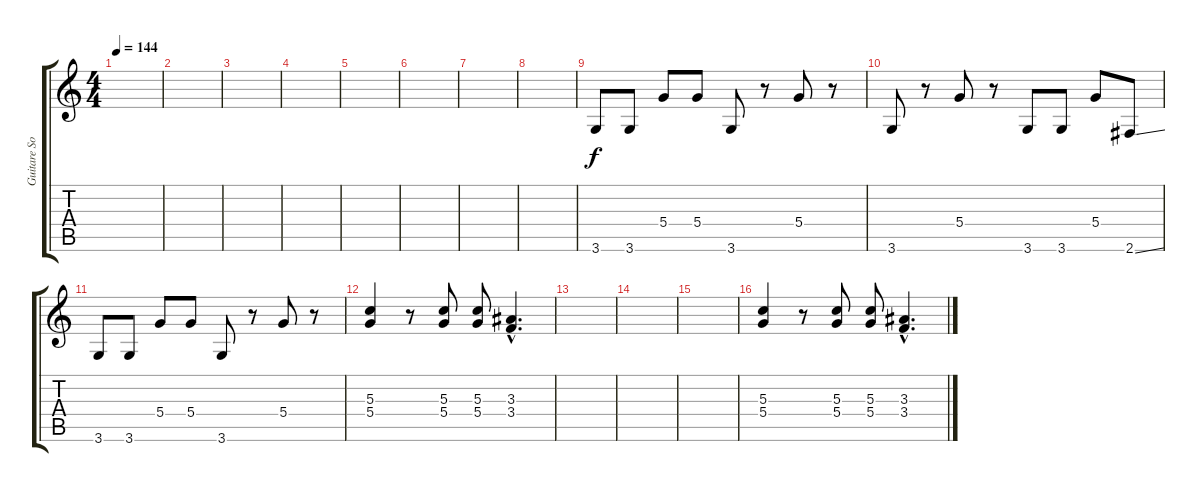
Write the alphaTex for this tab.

\track ("Guitare Solo" "Guitare So") {instrument overdrivenguitar}
\staff {score tabs}
\tuning (E4 B3 G3 D3 A2 E2) {hide}
\ts (4 4)
\tempo 144
\clef g2
\ks c
|
|
|
|
|
|
|
|
3.6.8 3.6.8 5.4.8 5.4.8 3.6.8 r.8 5.4.8 r.8 |
3.6.8 r.8 5.4.8 r.8 3.6.8 3.6.8 5.4.8 2.6{ss}.8 |
3.6.8 3.6.8 5.4.8 5.4.8 3.6.8 r.8 5.4.8 r.8 |
(5.3 5.4).4 r.8 (5.3 5.4).8 (5.3 5.4).8 (3.3{hac} 3.4{hac}).4{d} |
|
|
|
(5.3 5.4).4 r.8 (5.3 5.4).8 (5.3 5.4).8 (3.3{hac} 3.4{hac}).4{d}
